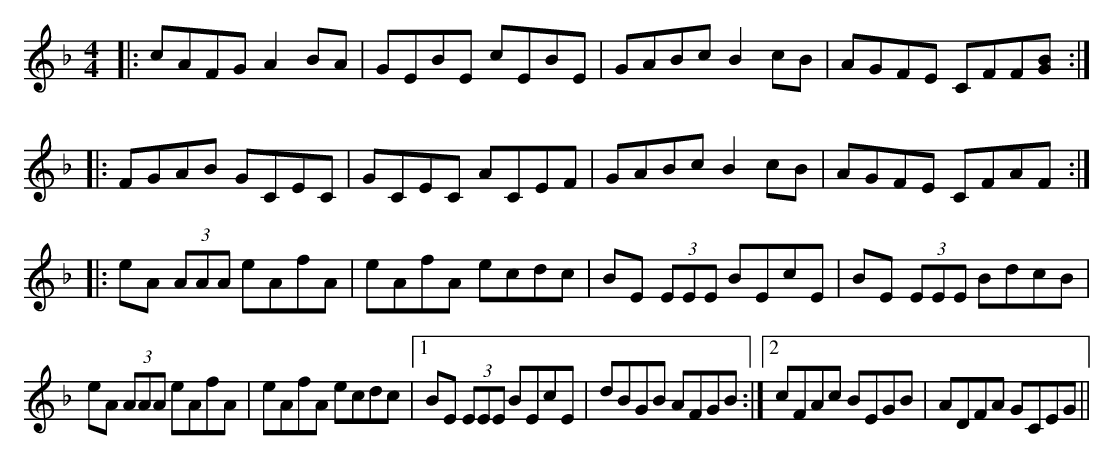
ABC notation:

X:1
M:4/4
K:Gdor
|:cAFG A2 BA|GEBE cEBE|GABc B2 cB|AGFE CFF[GB]:|
|:FGAB GCEC|GCEC ACEF|GABc B2 cB|AGFE CFAF:|
|:eA (3AAA eAfA|eAfA ecdc|BE (3EEE BEcE|BE (3EEE BdcB|
eA (3AAA eAfA|eAfA ecdc|1 BE (3EEE BEcE|dBGB AFGB:|2 cFAc BEGB|ADFA GCEG||
